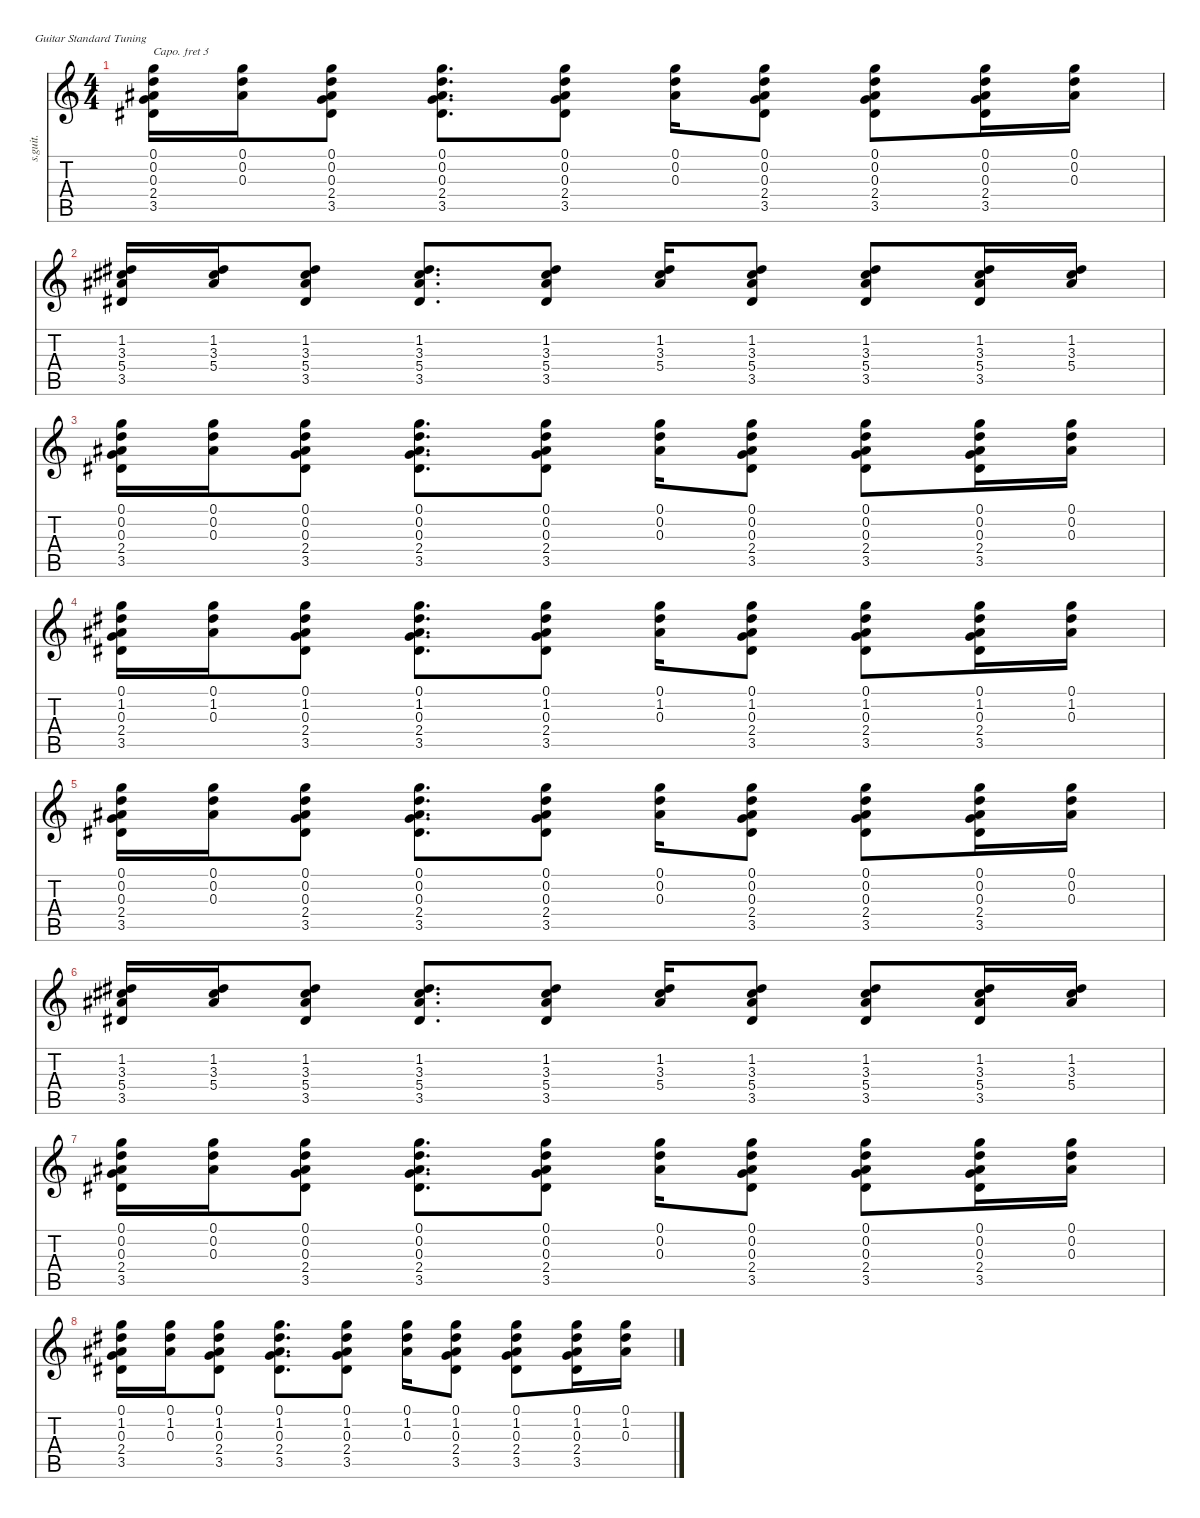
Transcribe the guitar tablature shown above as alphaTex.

\defaultSystemsLayout 4
\hideDynamics
\bracketExtendMode nobrackets
\track ("Acoustic Guitar 1" "s.guit.") {instrument acousticguitarsteel}
\staff {score tabs}
\capo 3
\tuning (E4 B3 G3 D3 A2 E2)
\ts (4 4)
\tempo (100 hide)
\clef g2
\ks c
(0.1 0.2 0.3 2.4 3.5).16{dy f} (0.1 0.2 0.3).16 (0.1 0.2 0.3 2.4 3.5).8 (0.1 0.2 0.3 2.4 3.5).8{d} (0.1 0.2 0.3 2.4 3.5).8 (0.1 0.2 0.3).16 (0.1 0.2 0.3 2.4 3.5).8 (0.1 0.2 0.3 2.4 3.5).8 (0.1 0.2 0.3 2.4 3.5).16 (0.1 0.2 0.3).16 |
(1.2 3.3{acc #} 5.4 3.5).16 (1.2 3.3{acc #} 5.4).16 (1.2 3.3{acc #} 5.4 3.5).8 (1.2 3.3{acc #} 5.4 3.5).8{d} (1.2 3.3{acc #} 5.4 3.5).8 (1.2 3.3{acc #} 5.4).16 (1.2 3.3{acc #} 5.4 3.5).8 (1.2 3.3{acc #} 5.4 3.5).8 (1.2 3.3{acc #} 5.4 3.5).16 (1.2 3.3{acc #} 5.4).16 |
(0.1 0.2 0.3 2.4 3.5).16 (0.1 0.2 0.3).16 (0.1 0.2 0.3 2.4 3.5).8 (0.1 0.2 0.3 2.4 3.5).8{d} (0.1 0.2 0.3 2.4 3.5).8 (0.1 0.2 0.3).16 (0.1 0.2 0.3 2.4 3.5).8 (0.1 0.2 0.3 2.4 3.5).8 (0.1 0.2 0.3 2.4 3.5).16 (0.1 0.2 0.3).16 |
(0.1 1.2 0.3 2.4 3.5).16 (0.1 1.2 0.3).16 (0.1 1.2 0.3 2.4 3.5).8 (0.1 1.2 0.3 2.4 3.5).8{d} (0.1 1.2 0.3 2.4 3.5).8 (0.1 1.2 0.3).16 (0.1 1.2 0.3 2.4 3.5).8 (0.1 1.2 0.3 2.4 3.5).8 (0.1 1.2 0.3 2.4 3.5).16 (0.1 1.2 0.3).16 |
(0.1 0.2 0.3 2.4 3.5).16 (0.1 0.2 0.3).16 (0.1 0.2 0.3 2.4 3.5).8 (0.1 0.2 0.3 2.4 3.5).8{d} (0.1 0.2 0.3 2.4 3.5).8 (0.1 0.2 0.3).16 (0.1 0.2 0.3 2.4 3.5).8 (0.1 0.2 0.3 2.4 3.5).8 (0.1 0.2 0.3 2.4 3.5).16 (0.1 0.2 0.3).16 |
(1.2 3.3{acc #} 5.4 3.5).16 (1.2 3.3{acc #} 5.4).16 (1.2 3.3{acc #} 5.4 3.5).8 (1.2 3.3{acc #} 5.4 3.5).8{d} (1.2 3.3{acc #} 5.4 3.5).8 (1.2 3.3{acc #} 5.4).16 (1.2 3.3{acc #} 5.4 3.5).8 (1.2 3.3{acc #} 5.4 3.5).8 (1.2 3.3{acc #} 5.4 3.5).16 (1.2 3.3{acc #} 5.4).16 |
(0.1 0.2 0.3 2.4 3.5).16 (0.1 0.2 0.3).16 (0.1 0.2 0.3 2.4 3.5).8 (0.1 0.2 0.3 2.4 3.5).8{d} (0.1 0.2 0.3 2.4 3.5).8 (0.1 0.2 0.3).16 (0.1 0.2 0.3 2.4 3.5).8 (0.1 0.2 0.3 2.4 3.5).8 (0.1 0.2 0.3 2.4 3.5).16 (0.1 0.2 0.3).16 |
(0.1 1.2 0.3 2.4 3.5).16 (0.1 1.2 0.3).16 (0.1 1.2 0.3 2.4 3.5).8 (0.1 1.2 0.3 2.4 3.5).8{d} (0.1 1.2 0.3 2.4 3.5).8 (0.1 1.2 0.3).16 (0.1 1.2 0.3 2.4 3.5).8 (0.1 1.2 0.3 2.4 3.5).8 (0.1 1.2 0.3 2.4 3.5).16 (0.1 1.2 0.3).16
